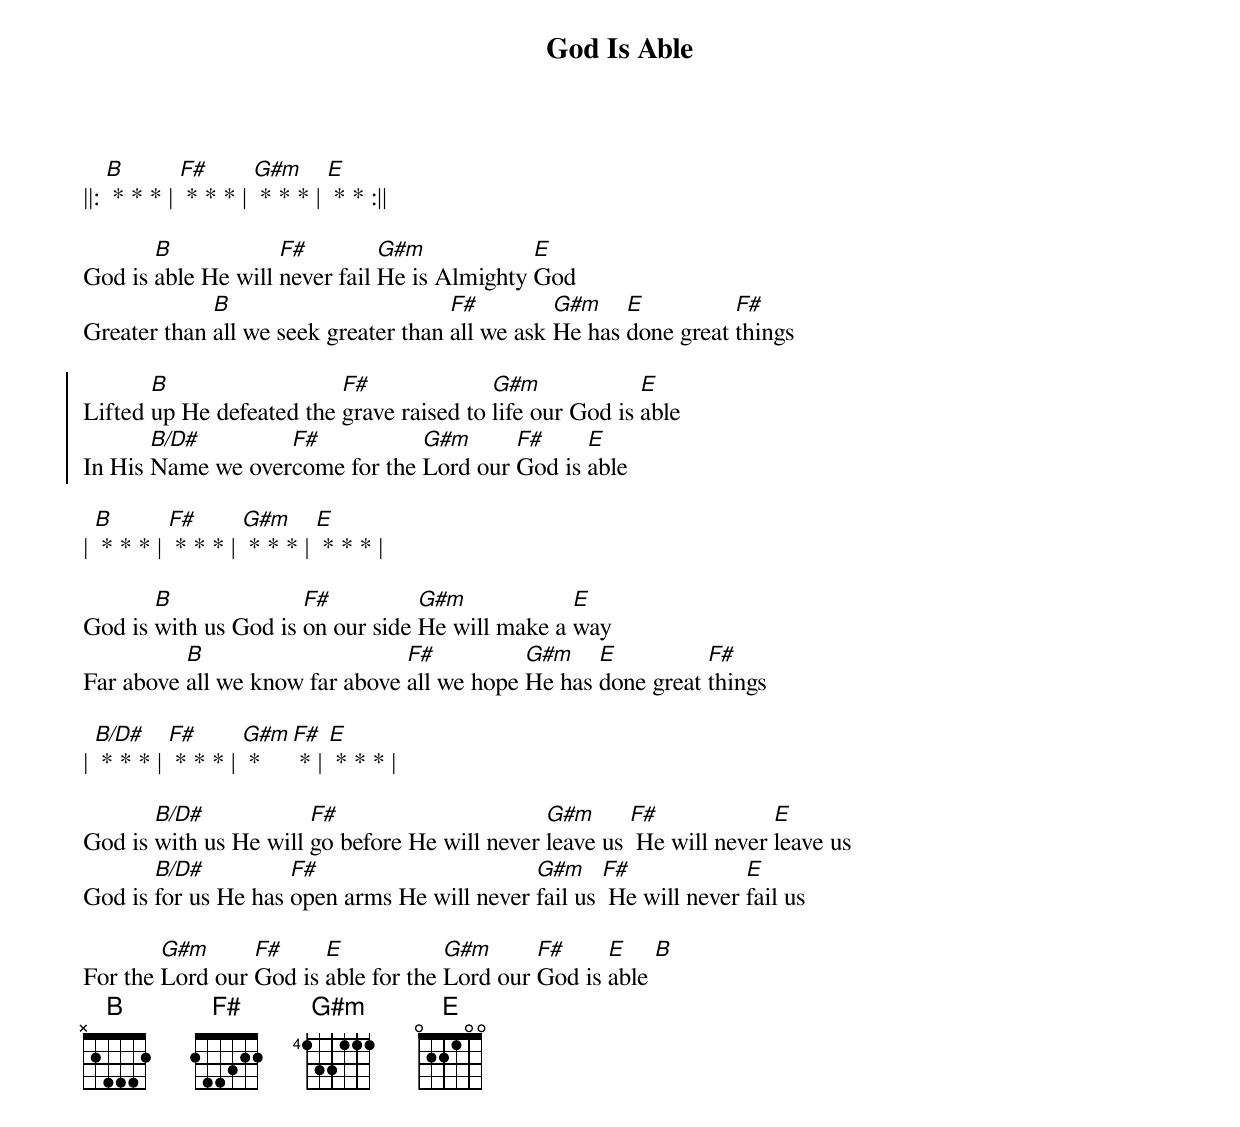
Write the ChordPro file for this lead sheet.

{title: God Is Able}
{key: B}
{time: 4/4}
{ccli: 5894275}
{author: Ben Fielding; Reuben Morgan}
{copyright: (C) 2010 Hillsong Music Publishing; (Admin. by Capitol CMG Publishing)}

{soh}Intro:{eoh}
||: [B] * * * | [F#] * * * | [G#m] * * * | [E] * * :||

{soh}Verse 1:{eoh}
God is [B]able He will [F#]never fail [G#m]He is Almighty [E]God
Greater than [B]all we seek greater than [F#]all we ask [G#m]He has [E]done great [F#]things

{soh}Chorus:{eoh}
{start_of_chorus}
Lifted [B]up He defeated the [F#]grave raised to [G#m]life our God is [E]able
In His [B/D#]Name we over[F#]come for the [G#m]Lord our [F#]God is [E]able
{end_of_chorus}

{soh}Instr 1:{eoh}
| [B] * * * | [F#] * * * | [G#m] * * * | [E] * * * |

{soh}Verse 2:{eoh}
God is [B]with us God is [F#]on our side [G#m]He will make a [E]way
Far above [B]all we know far above [F#]all we hope [G#m]He has [E]done great [F#]things

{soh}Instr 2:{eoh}
| [B/D#] * * * | [F#] * * * | [G#m] * [F#] * | [E] * * * |

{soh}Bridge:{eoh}
{start_of_bridge}
God is [B/D#]with us He will [F#]go before He will never [G#m]leave us [F#] He will never [E]leave us
God is [B/D#]for us He has [F#]open arms He will never [G#m]fail us [F#] He will never [E]fail us
{end_of_bridge}

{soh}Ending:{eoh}
For the [G#m]Lord our [F#]God is [E]able for the [G#m]Lord our [F#]God is [E]able [B]
